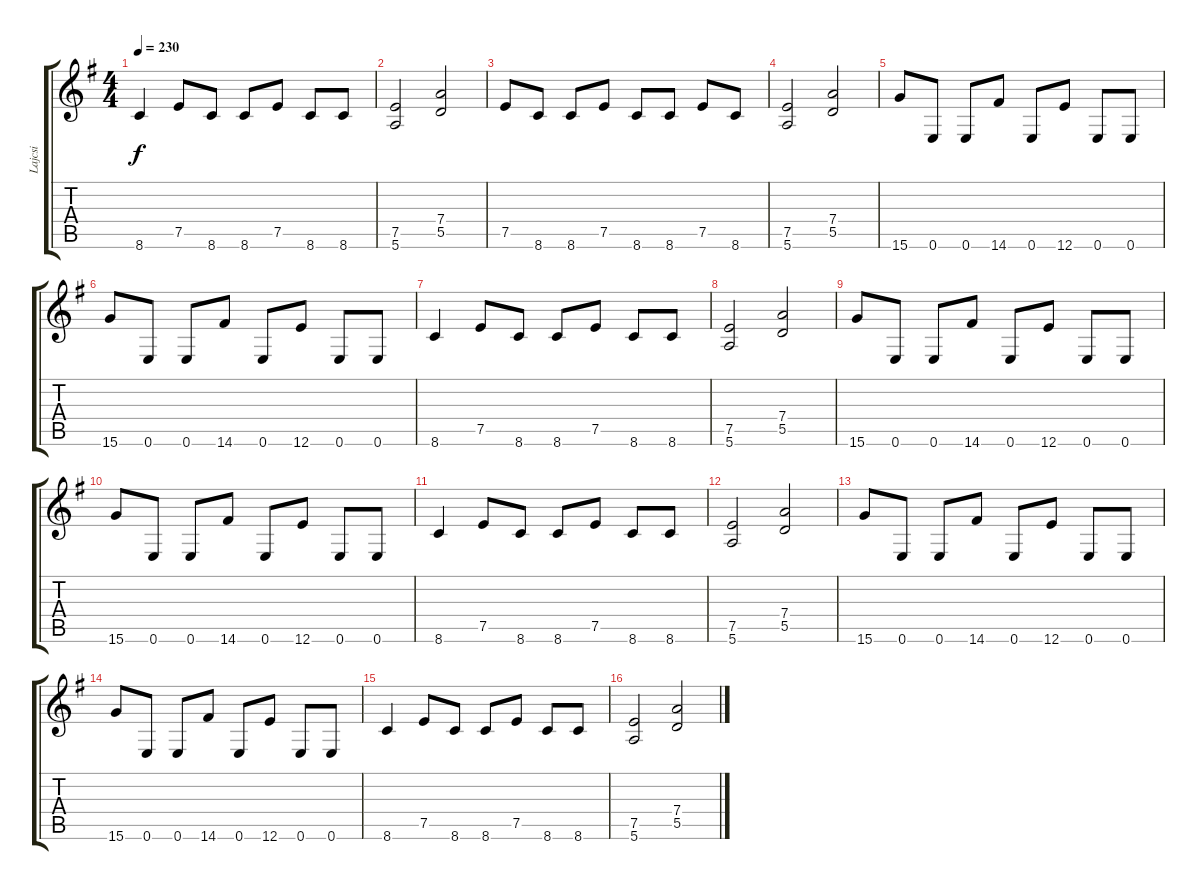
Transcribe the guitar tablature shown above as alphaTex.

\track ("Lajcsi" "Lajcsi") {instrument distortionguitar}
\staff {score tabs}
\tuning (E4 B3 G3 D3 A2 E2) {hide}
\ts (4 4)
\tempo 230
\clef g2
\ks eminor
8.6.4{dy f} 7.5.8 8.6.8 8.6.8 7.5.8 8.6.8 8.6.8 |
(7.5 5.6).2 (7.4 5.5).2 |
7.5.8 8.6.8 8.6.8 7.5.8 8.6.8 8.6.8 7.5.8 8.6.8 |
(7.5 5.6).2 (7.4 5.5).2 |
15.6.8 0.6.8 0.6.8 14.6.8 0.6.8 12.6.8 0.6.8 0.6.8 |
15.6.8 0.6.8 0.6.8 14.6.8 0.6.8 12.6.8 0.6.8 0.6.8 |
8.6.4 7.5.8 8.6.8 8.6.8 7.5.8 8.6.8 8.6.8 |
(7.5 5.6).2 (7.4 5.5).2 |
15.6.8 0.6.8 0.6.8 14.6.8 0.6.8 12.6.8 0.6.8 0.6.8 |
15.6.8 0.6.8 0.6.8 14.6.8 0.6.8 12.6.8 0.6.8 0.6.8 |
8.6.4 7.5.8 8.6.8 8.6.8 7.5.8 8.6.8 8.6.8 |
(7.5 5.6).2 (7.4 5.5).2 |
15.6.8 0.6.8 0.6.8 14.6.8 0.6.8 12.6.8 0.6.8 0.6.8 |
15.6.8 0.6.8 0.6.8 14.6.8 0.6.8 12.6.8 0.6.8 0.6.8 |
8.6.4 7.5.8 8.6.8 8.6.8 7.5.8 8.6.8 8.6.8 |
(7.5 5.6).2 (7.4 5.5).2
